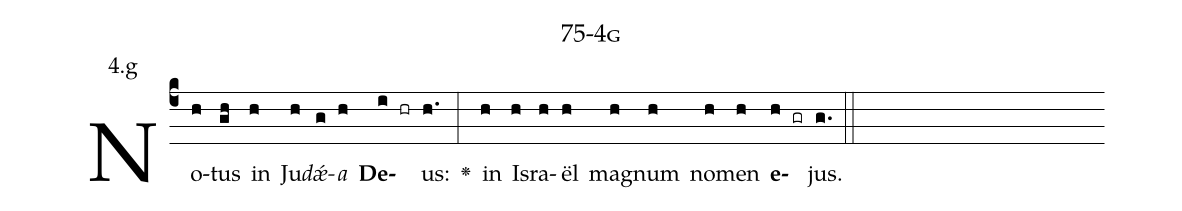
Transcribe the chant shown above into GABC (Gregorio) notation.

name: 75-4g;
annotation: 4.g;
%%
(c4)No(h)tus(gh) in(h) Ju(h)<i>dǽ</i>(g)<i>a</i>(h) <b>De</b>(i hr)us:(h.) <v>\greheightstar</v>(:) in(h) Is(h)ra(h)ël(h) ma(h)gnum(h) no(h)men(h) <b>e</b>(h gr)jus.(g.) (::)


%E(h) u(h) o(h) u(h) a(h) e.(g.) (::)
